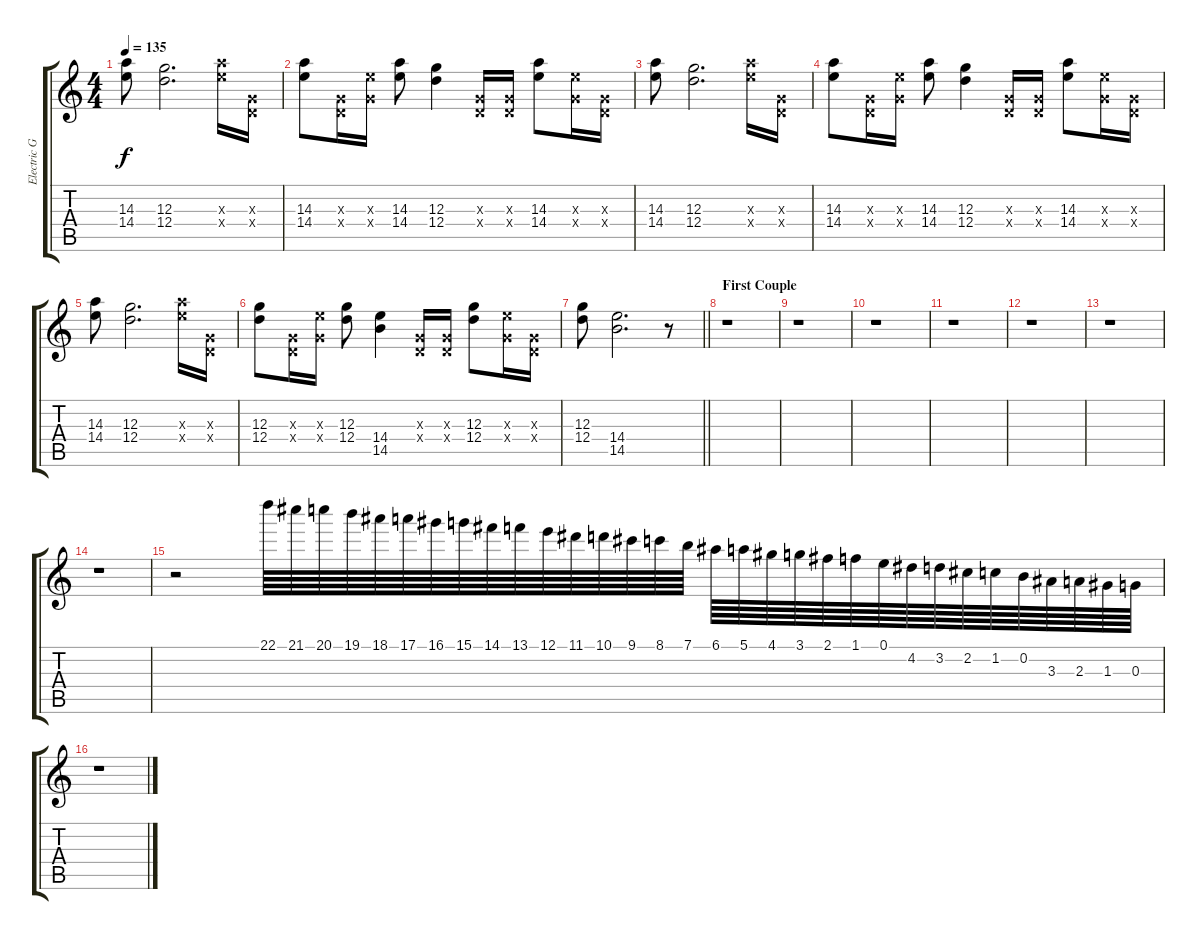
\track ("Electric Guitar II" "Electric G") {instrument distortionguitar}
\staff {score tabs}
\tuning (E4 B3 G3 D3 A2 E2) {hide}
\ts (4 4)
\tempo 135
\clef g2
\ks c
(14.3 14.4).8{dy f} (12.3 12.4).2{d} (14.3{x} 14.4{x}).16 (0.3{x} 0.4{x}).16 |
(14.3 14.4).8 (0.3{x} 0.4{x}).16 (0.3{x} 14.4{x}).16 (14.3 14.4).8 (12.3 12.4).4 (0.3{x} 0.4{x}).16 (0.3{x} 0.4{x}).16 (14.3 14.4).8 (0.3{x} 14.4{x}).16 (0.3{x} 0.4{x}).16 |
(14.3 14.4).8 (12.3 12.4).2{d} (14.3{x} 14.4{x}).16 (0.3{x} 0.4{x}).16 |
(14.3 14.4).8 (0.3{x} 0.4{x}).16 (0.3{x} 14.4{x}).16 (14.3 14.4).8 (12.3 12.4).4 (0.3{x} 0.4{x}).16 (0.3{x} 0.4{x}).16 (14.3 14.4).8 (0.3{x} 14.4{x}).16 (0.3{x} 0.4{x}).16 |
(14.3 14.4).8 (12.3 12.4).2{d} (14.3{x} 14.4{x}).16 (0.3{x} 0.4{x}).16 |
(12.3 12.4).8 (0.3{x} 0.4{x}).16 (0.3{x} 14.4{x}).16 (12.3 12.4).8 (14.4 14.5).4 (0.3{x} 0.4{x}).16 (0.3{x} 0.4{x}).16 (12.3 12.4).8 (0.3{x} 14.4{x}).16 (0.3{x} 0.4{x}).16 |
\barLineRight lightlight
(12.3 12.4).8 (14.4 14.5).2{d} r.8 |
\section ("" "First Couple")
r.1 |
r.1 |
r.1 |
r.1 |
r.1 |
r.1 |
r.1 |
r.2 22.1.64 21.1.64 20.1.64 19.1.64 18.1.64 17.1.64 16.1.64 15.1.64 14.1.64 13.1.64 12.1.64 11.1.64 10.1.64 9.1.64 8.1.64 7.1.64 6.1.64 5.1.64 4.1.64 3.1.64 2.1.64 1.1.64 0.1.64 4.2.64 3.2.64 2.2.64 1.2.64 0.2.64 3.3.64 2.3.64 1.3.64 0.3.64 |
r.1
